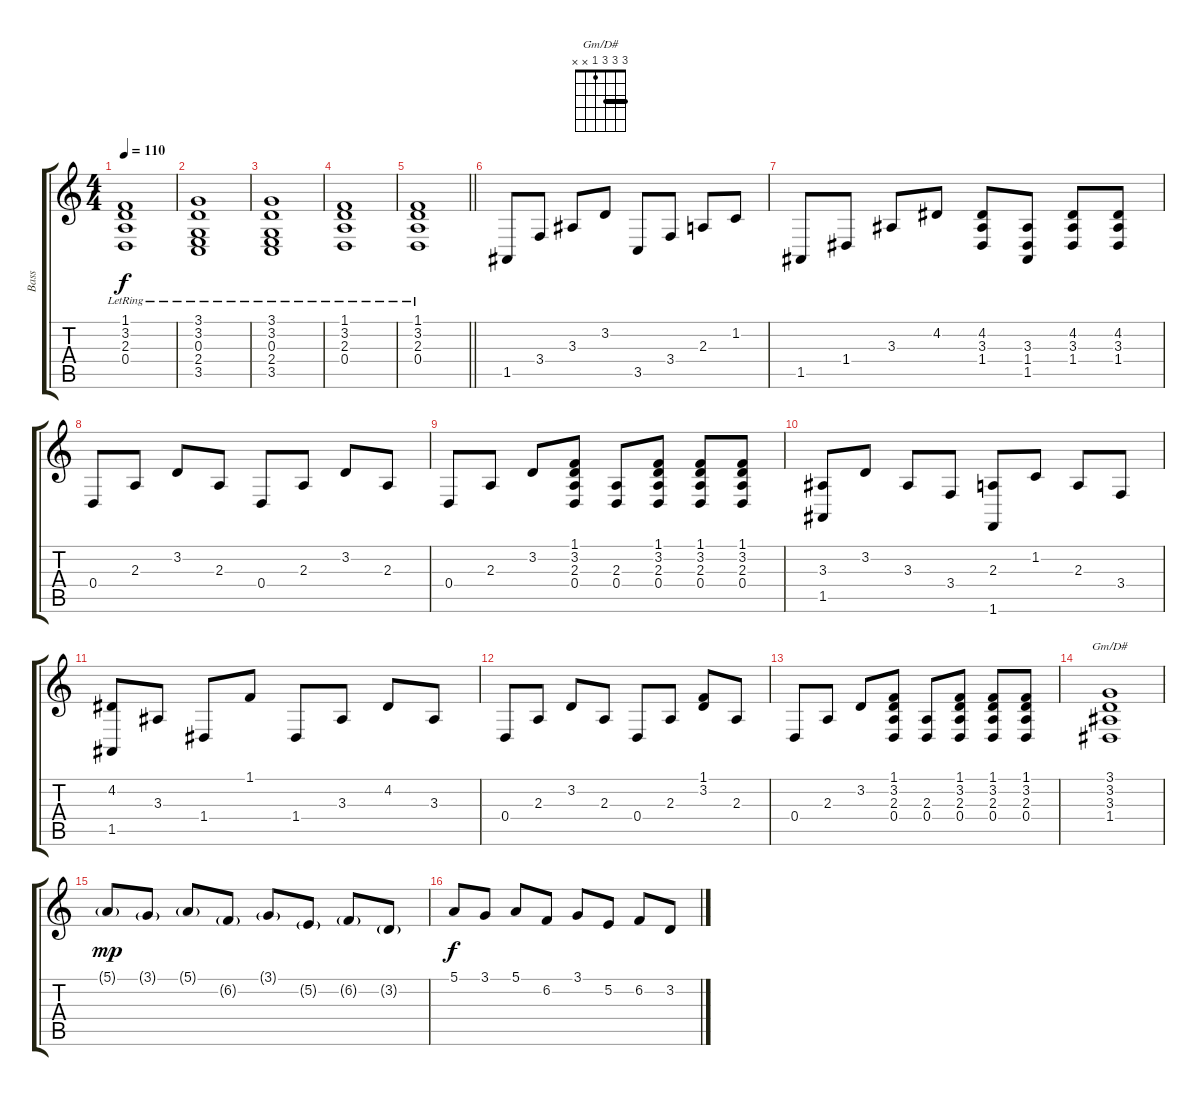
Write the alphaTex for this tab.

\track ("Bass" "Bass") {solo instrument acousticgrandpiano}
\staff {score tabs}
\tuning (E4 B3 G3 D3 A2 E2) {hide}
\chord ("Gm/D#" 3 3 3 1 x x) {barre 3}
\ts (4 4)
\tempo 110
\clef g2
\ks c
(1.1{lr} 3.2{lr} 2.3{lr} 0.4{lr}).1{dy f} |
(3.1{lr} 3.2{lr} 0.3{lr} 2.4{lr} 3.5{lr}).1 |
(3.1{lr} 3.2{lr} 0.3{lr} 2.4{lr} 3.5{lr}).1 |
(1.1{lr} 3.2{lr} 2.3{lr} 0.4{lr}).1 |
\barLineRight lightlight
(1.1{lr} 3.2{lr} 2.3{lr} 0.4{lr}).1 |
1.5.8 3.4.8 3.3.8 3.2.8 3.5.8 3.4.8 2.3.8 1.2.8 |
1.5.8 1.4.8 3.3.8 4.2.8 (4.2 3.3 1.4).8 (3.3 1.4 1.5).8 (4.2 3.3 1.4).8 (4.2 3.3 1.4).8 |
0.4.8 2.3.8 3.2.8 2.3.8 0.4.8 2.3.8 3.2.8 2.3.8 |
0.4.8 2.3.8 3.2.8 (1.1 3.2 2.3 0.4).8 (2.3 0.4).8 (1.1 3.2 2.3 0.4).8 (1.1 3.2 2.3 0.4).8 (1.1 3.2 2.3 0.4).8 |
(3.3 1.5).8 3.2.8 3.3.8 3.4.8 (2.3 1.6).8 1.2.8 2.3.8 3.4.8 |
(4.2 1.5).8 3.3.8 1.4.8 1.1.8 1.4.8 3.3.8 4.2.8 3.3.8 |
0.4.8 2.3.8 3.2.8 2.3.8 0.4.8 2.3.8 (1.1 3.2).8 2.3.8 |
0.4.8 2.3.8 3.2.8 (1.1 3.2 2.3 0.4).8 (2.3 0.4).8 (1.1 3.2 2.3 0.4).8 (1.1 3.2 2.3 0.4).8 (1.1 3.2 2.3 0.4).8 |
(3.1 3.2 3.3 1.4).1{ch "Gm/D#"} |
5.1{g}.8{dy mp} 3.1{g}.8 5.1{g}.8 6.2{g}.8 3.1{g}.8 5.2{g}.8 6.2{g}.8 3.2{g}.8 |
5.1.8{dy f} 3.1.8 5.1.8 6.2.8 3.1.8 5.2.8 6.2.8 3.2.8
